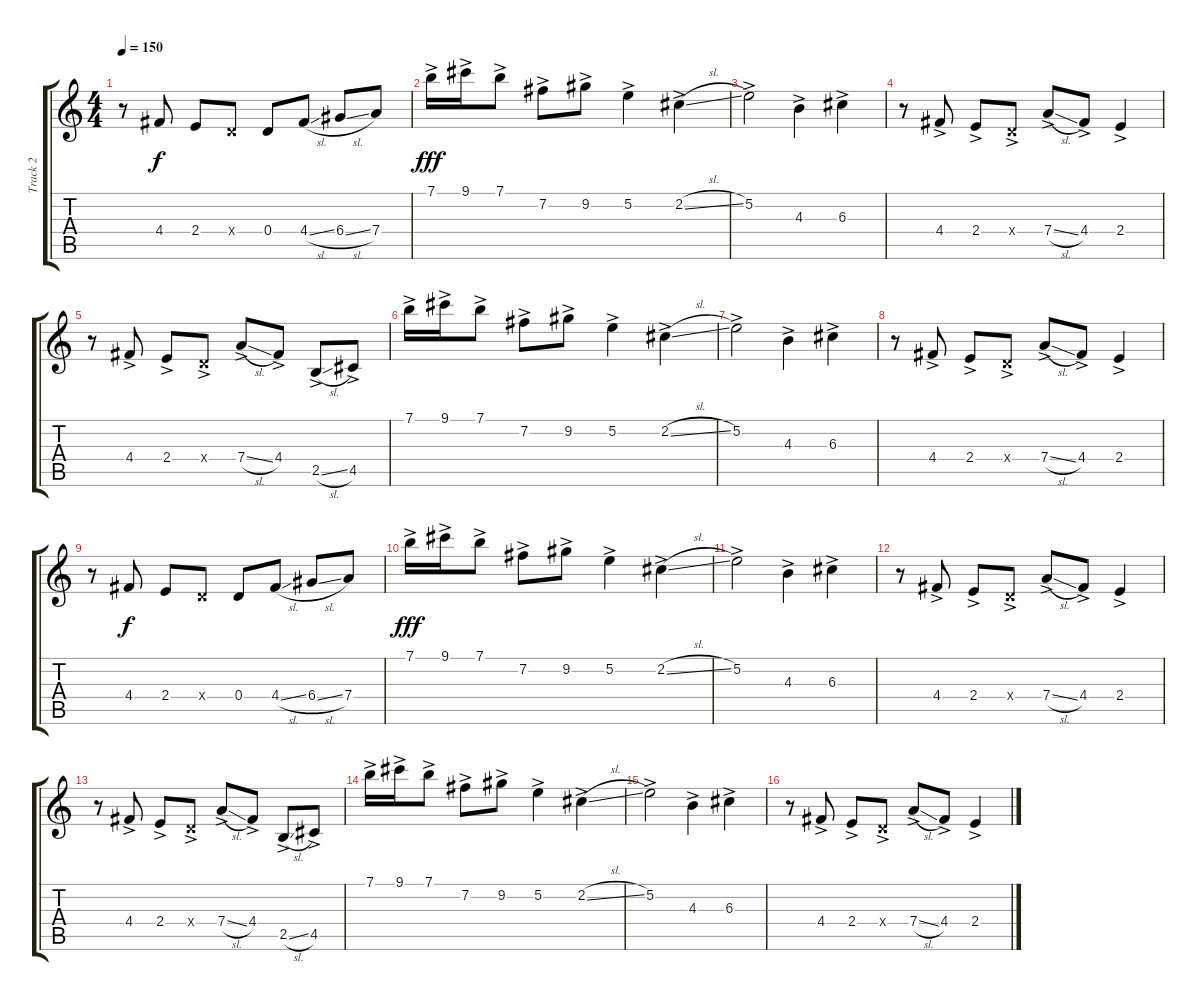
\track ("Track 2" "Track 2") {instrument electricguitarjazz}
\staff {score tabs}
\tuning (E4 B3 G3 D3 A2 E2) {hide}
\ts (4 4)
\tempo 150
\clef g2
\ks c
r.8{dy fff} 4.4.8{dy f} 2.4.8 0.4{x}.8 0.4.8 4.4{sl}.8 6.4{sl}.8 7.4.8 |
7.1{ac}.16{dy fff} 9.1{ac}.16 7.1{ac}.8 7.2{ac}.8 9.2{ac}.8 5.2{ac}.4 2.2{sl ac}.4 |
5.2{ac}.2 4.3{ac}.4 6.3{ac}.4 |
r.8 4.4{ac}.8 2.4{ac}.8 0.4{ac x}.8 7.4{sl ac}.8 4.4{ac}.8 2.4{ac}.4 |
r.8 4.4{ac}.8 2.4{ac}.8 0.4{ac x}.8 7.4{sl ac}.8 4.4{ac}.8 2.5{sl ac}.8 4.5{ac}.8 |
7.1{ac}.16 9.1{ac}.16 7.1{ac}.8 7.2{ac}.8 9.2{ac}.8 5.2{ac}.4 2.2{sl ac}.4 |
5.2{ac}.2 4.3{ac}.4 6.3{ac}.4 |
r.8 4.4{ac}.8 2.4{ac}.8 0.4{ac x}.8 7.4{sl ac}.8 4.4{ac}.8 2.4{ac}.4 |
r.8 4.4.8{dy f} 2.4.8 0.4{x}.8 0.4.8 4.4{sl}.8 6.4{sl}.8 7.4.8 |
7.1{ac}.16{dy fff} 9.1{ac}.16 7.1{ac}.8 7.2{ac}.8 9.2{ac}.8 5.2{ac}.4 2.2{sl ac}.4 |
5.2{ac}.2 4.3{ac}.4 6.3{ac}.4 |
r.8 4.4{ac}.8 2.4{ac}.8 0.4{ac x}.8 7.4{sl ac}.8 4.4{ac}.8 2.4{ac}.4 |
r.8 4.4{ac}.8 2.4{ac}.8 0.4{ac x}.8 7.4{sl ac}.8 4.4{ac}.8 2.5{sl ac}.8 4.5{ac}.8 |
7.1{ac}.16 9.1{ac}.16 7.1{ac}.8 7.2{ac}.8 9.2{ac}.8 5.2{ac}.4 2.2{sl ac}.4 |
5.2{ac}.2 4.3{ac}.4 6.3{ac}.4 |
r.8 4.4{ac}.8 2.4{ac}.8 0.4{ac x}.8 7.4{sl ac}.8 4.4{ac}.8 2.4{ac}.4
